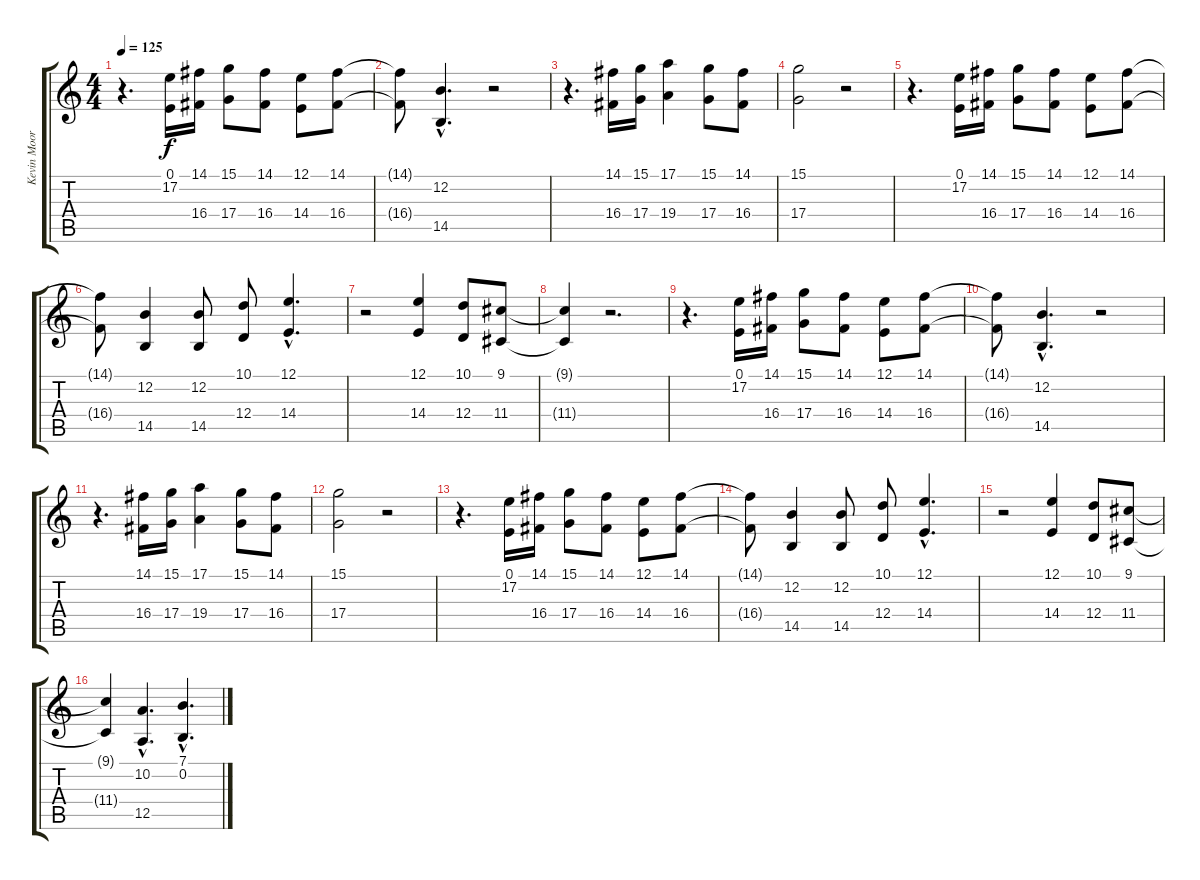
\track ("Kevin Moore" "Kevin Moor") {instrument fx7echoes}
\staff {score tabs}
\tuning (E4 B3 G3 D3 A2 E2) {hide}
\ts (4 4)
\tempo 125
\clef g2
\ks c
r.4{d dy f} (0.1 17.2).16 (14.1 16.4).16 (15.1 17.4).8 (14.1 16.4).8 (12.1 14.4).8 (14.1 16.4).8 |
(14.1{t} 16.4{t}).8 (12.2{hac} 14.5{hac}).4{d} r.2 |
r.4{d} (14.1 16.4).16 (15.1 17.4).16 (17.1 19.4).4 (15.1 17.4).8 (14.1 16.4).8 |
(15.1 17.4).2 r.2 |
r.4{d} (0.1 17.2).16 (14.1 16.4).16 (15.1 17.4).8 (14.1 16.4).8 (12.1 14.4).8 (14.1 16.4).8 |
(14.1{t} 16.4{t}).8 (12.2 14.5).4 (12.2 14.5).8 (10.1 12.4).8 (12.1{hac} 14.4{hac}).4{d} |
r.2 (12.1 14.4).4 (10.1 12.4).8 (9.1 11.4).8 |
(9.1{t} 11.4{t}).4 r.2{d} |
r.4{d} (0.1 17.2).16 (14.1 16.4).16 (15.1 17.4).8 (14.1 16.4).8 (12.1 14.4).8 (14.1 16.4).8 |
(14.1{t} 16.4{t}).8 (12.2{hac} 14.5{hac}).4{d} r.2 |
r.4{d} (14.1 16.4).16 (15.1 17.4).16 (17.1 19.4).4 (15.1 17.4).8 (14.1 16.4).8 |
(15.1 17.4).2 r.2 |
r.4{d} (0.1 17.2).16 (14.1 16.4).16 (15.1 17.4).8 (14.1 16.4).8 (12.1 14.4).8 (14.1 16.4).8 |
(14.1{t} 16.4{t}).8 (12.2 14.5).4 (12.2 14.5).8 (10.1 12.4).8 (12.1{hac} 14.4{hac}).4{d} |
r.2 (12.1 14.4).4 (10.1 12.4).8 (9.1 11.4).8 |
(9.1{t} 11.4{t}).4 (10.2{hac} 12.5{hac}).4{d} (7.1{hac} 0.2{hac}).4{d}
